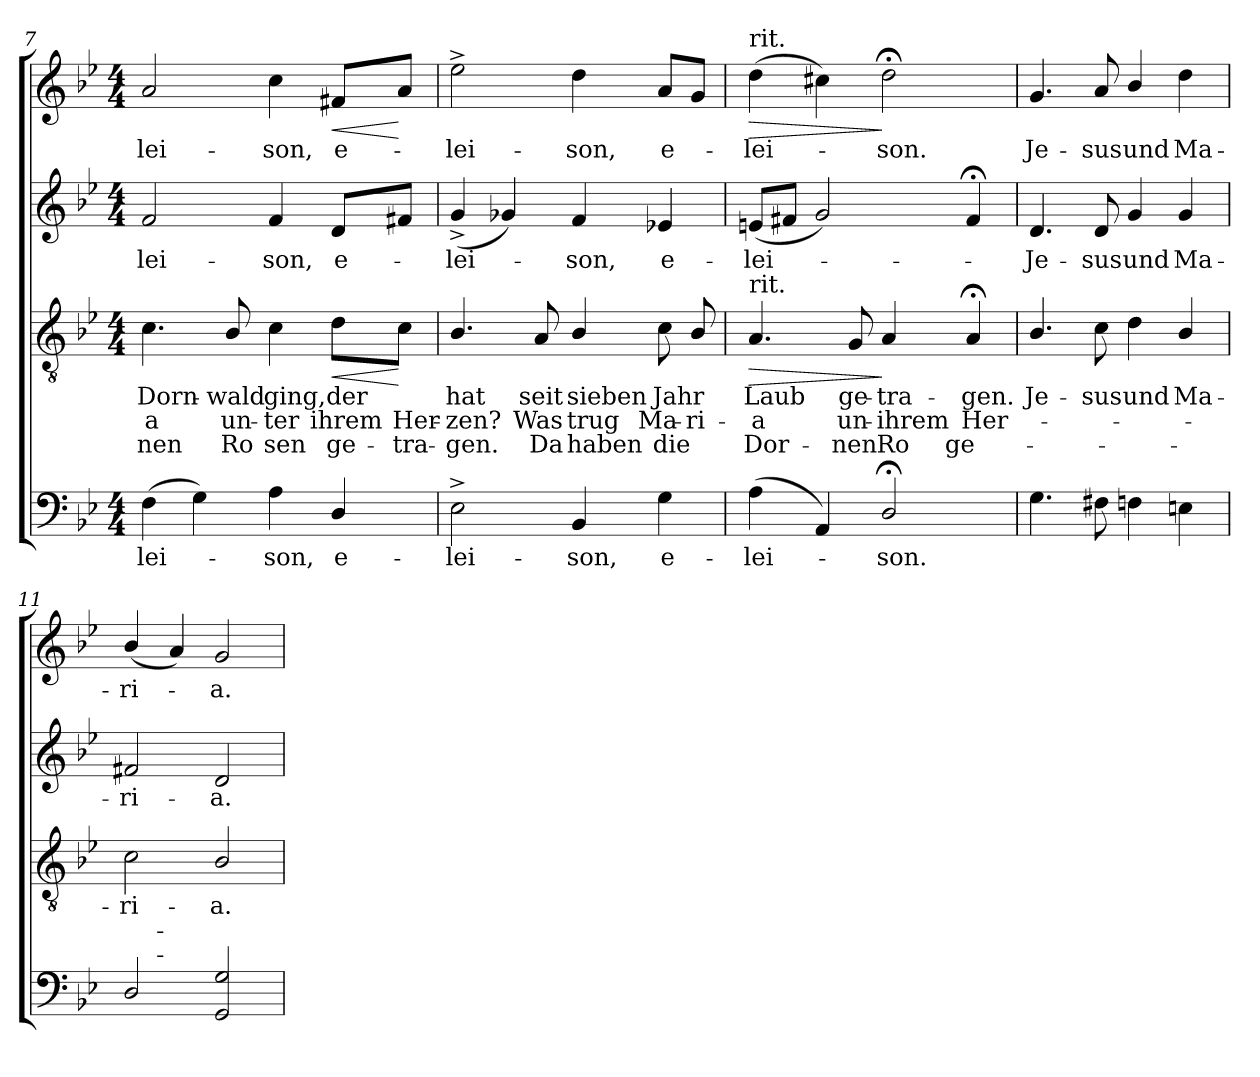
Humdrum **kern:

**kern	**text	**kern	**text	**text	**text	**dynam	**kern	**text	**kern	**text	**dynam
*part4	*part4	*part3	*part3	*part3	*part3	*part3	*part2	*part2	*part1	*part1	*part1
*staff4	*staff4	*staff3	*staff3	*staff3	*staff3	*staff3	*staff2	*staff2	*staff1	*staff1	*staff1
*clefF4	*	*clefGv2	*	*	*	*	*clefG2	*	*clefG2	*	*
*k[b-e-]	*	*k[b-e-]	*	*	*	*	*k[b-e-]	*	*k[b-e-]	*	*
*B-:	*	*B-:	*	*	*	*	*B-:	*	*B-:	*	*
*M4/4	*	*M4/4	*	*	*	*	*M4/4	*	*M4/4	*	*
=7	=7	=7	=7	=7	=7	=7	=7	=7	=7	=7	=7
!	!LO:LY:b	!	!LO:LY:b	!LO:LY:b	!LO:LY:b	!	!	!LO:LY:a	!	!LO:LY:b	!
(>4F\	-lei-	4.c\	Dorn-	-a	-nen	.	2f/	-lei-	2a/	-lei-	.
4G\)	.	.	.	.	.	.	.	.	.	.	.
!	!	!	!LO:LY:b	!LO:LY:b	!LO:LY:b	!	!	!	!	!	!
.	.	8B-/	-wald	un-	Ro	.	.	.	.	.	.
!	!LO:LY:b	!	!LO:LY:b	!LO:LY:b	!LO:LY:b	!	!	!LO:LY:a	!	!LO:LY:b	!
4A\	-son,	4c\	ging,	-ter	sen	.	4f/	-son,	4cc\	-son,	.
!	!LO:LY:b	!	!LO:LY:b	!LO:LY:b	!LO:LY:b	!LO:HP:b	!	!LO:LY:a	!	!LO:LY:b	!LO:HP:b
4D/	e-	8d\L	der	ih­rem	ge-	<	8d/L	e-	8f#X/L	e-	<
!	!	!	!	!LO:LY:b	!LO:LY:b	!	!	!	!	!	!
.	.	8c\J	.	Her-	-tra-	[	8f#X/J	.	8a/J	.	[
=8	=8	=8	=8	=8	=8	=8	=8	=8	=8	=8	=8
!	!LO:LY:b	!	!LO:LY:b	!LO:LY:b	!LO:LY:b	!	!	!LO:LY:a	!	!LO:LY:b	!
2E-^>\	-lei-	4.B-/	hat	-zen?	-gen.	.	(<4g^</	-lei-	2ee-^>\	-lei-	.
.	.	.	.	.	.	.	4g-X/)	.	.	.	.
!	!	!	!LO:LY:b	!LO:LY:b	!LO:LY:b	!	!	!	!	!	!
.	.	8A/	seit	Was	Da	.	.	.	.	.	.
!	!LO:LY:b	!	!LO:LY:b	!LO:LY:b	!LO:LY:b	!	!	!LO:LY:a	!	!LO:LY:b	!
4BB-/	-son,	4B-/	sieben	trug	ha­ben	.	4f/	-son,	4dd\	-son,	.
!	!LO:LY:b	!	!LO:LY:b	!LO:LY:b	!LO:LY:b	!	!	!LO:LY:a	!	!LO:LY:b	!
4G\	e-	8c\	Jahr	Ma-	die	.	4e-X/	e-	8a/L	e-	.
!	!	!	!	!LO:LY:b	!	!	!	!	!	!	!
.	.	8B-/	.	-ri-	.	.	.	.	8g/J	.	.
!!LO:LB:g=z
=9	=9	=9	=9	=9	=9	=9	=9	=9	=9	=9	=9
!	!	!	!	!	!	!	!	!	!LO:TX:a:t=rit.	!	!
!	!	!LO:TX:a:t=rit.	!	!	!	!	!	!	!	!	!
!	!LO:LY:b	!	!LO:LY:b	!LO:LY:b	!LO:LY:b	!LO:HP:b	!	!LO:LY:a	!	!LO:LY:b	!LO:HP:b
(>4A\	-lei-	4.A/	Laub	-a	Dor-	>	(<8en/L	-lei-	(>4dd\	-lei-	>
.	.	.	.	.	.	.	8f#X/J	.	.	.	.
4AA/)	.	.	.	.	.	.	2g/)	.	4cc#X\)	.	.
!	!	!	!LO:LY:b	!LO:LY:b	!LO:LY:b	!	!	!	!	!	!
.	.	8G/	ge-	un-	-nen	.	.	.	.	.	.
!	!LO:LY:b	!	!LO:LY:b	!LO:LY:b	!LO:LY:b	!	!	!	!	!LO:LY:b	!
2D;</	-son.	4A/	-tra-	-ih­rem	Ro	]	.	.	2dd;<\	-son.	]
!	!	!	!LO:LY:b	!LO:LY:b	!LO:LY:b	!	!	!	!	!	!
.	.	4A;/	-gen.	Her-	ge-	.	4f#;/	.	.	.	.
=10	=10	=10	=10	=10	=10	=10	=10	=10	=10	=10	=10
!	!	!	!LO:LY:b	!	!	!	!	!LO:LY:a	!	!LO:LY:b	!
4.G\	.	4.B-/	Je-	.	.	.	4.d/	-Je-	4.g/	Je-	.
!	!	!	!LO:LY:b	!	!	!	!	!LO:LY:a	!	!LO:LY:b	!
8F#X\	.	8c\	-sus	.	.	.	8d/	-sus	8a/	-sus	.
!	!	!	!LO:LY:b	!	!	!	!	!LO:LY:a	!	!LO:LY:b	!
4Fn\	.	4d\	und	.	.	.	4g/	und	4b-/	und	.
!	!	!	!LO:LY:b	!	!	!	!	!LO:LY:a	!	!LO:LY:b	!
4En\	.	4B-/	Ma-	.	.	.	4g/	Ma-	4dd\	Ma-	.
=11	=11	=11	=11	=11	=11	=11	=11	=11	=11	=11	=11
!	!	!	!LO:LY:b	!	!	!	!	!LO:LY:a	!	!LO:LY:b	!
2D/	.	2c\	-ri-	.	.	.	2f#X/	-ri-	(<4b-/	-ri-	.
.	.	.	.	.	.	.	.	.	4a/)	.	.
!	!	!	!LO:LY:b	!	!	!	!	!LO:LY:a	!	!LO:LY:b	!
2GG/ 2G/	.	2B-/	-a.	.	.	.	2d/	-a.	2g/	-a.	.
=	=	=	=	=	=	=	=	=	=	=	=
*-	*-	*-	*-	*-	*-	*-	*-	*-	*-	*-	*-
